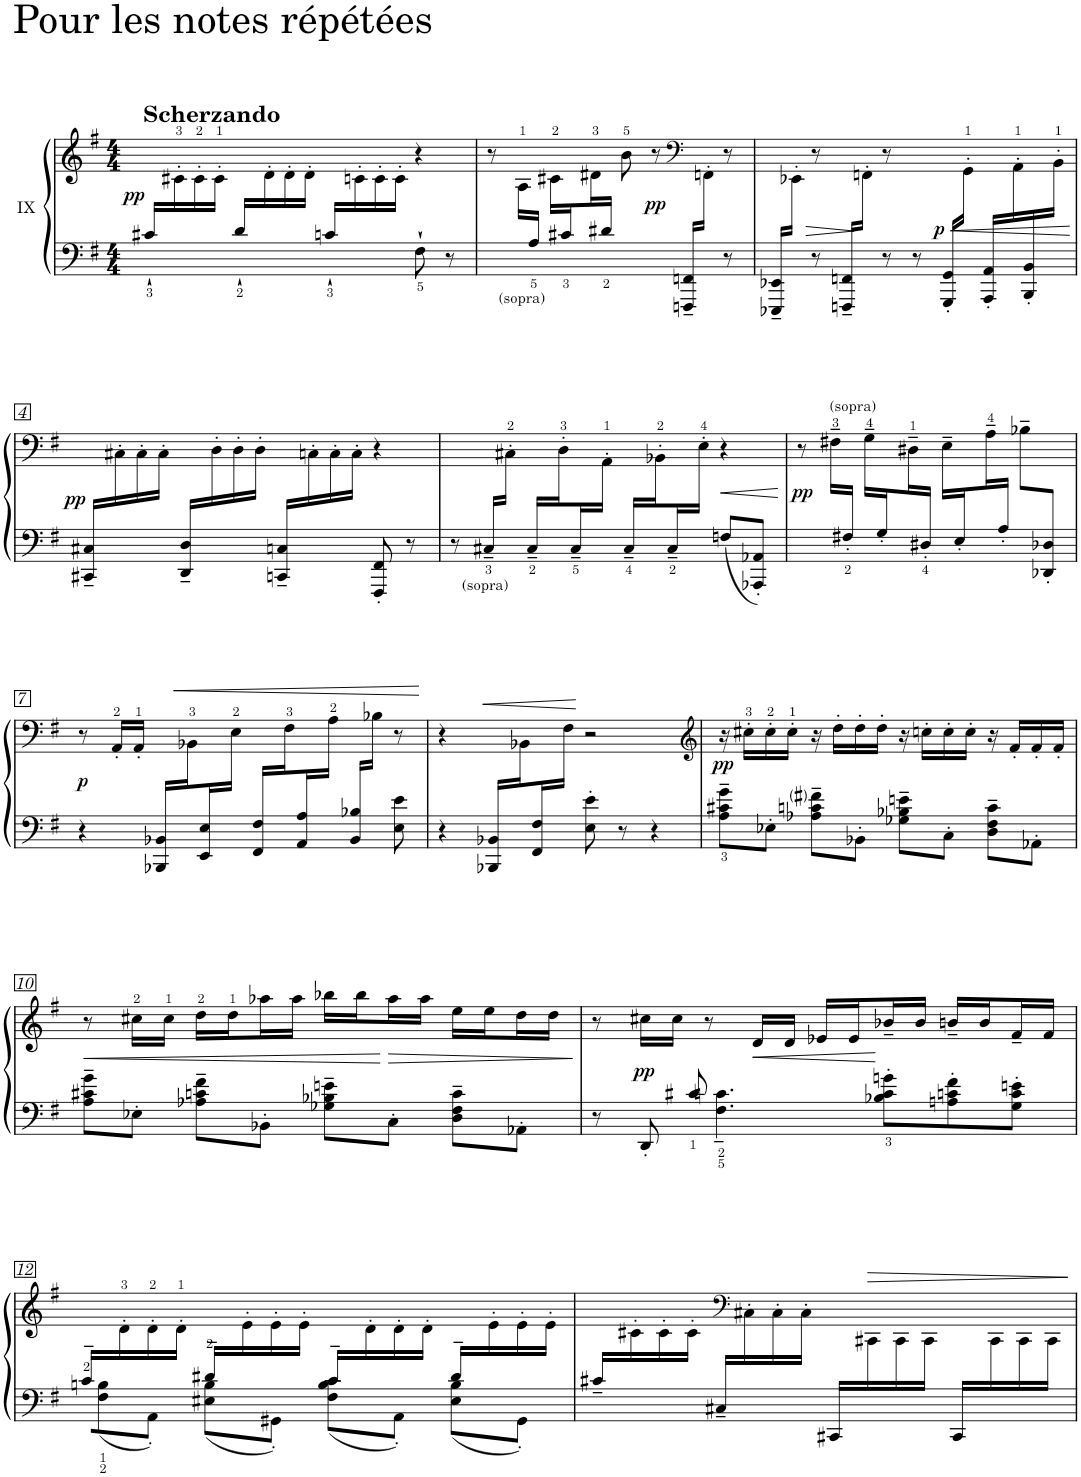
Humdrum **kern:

**kern	**kern	**dynam
*part1	*part1	*part1
*staff2	*staff1	*staff1/2
*I"IX	*	*
*clefF4	*clefG2	*
*k[f#]	*k[f#]	*
*M4/4	*M4/4	*
=1	=1	=1
*^	*	*
!	!	!LO:TX:a:B:t=Scherzando	!
!	!	!	!LO:DY:b
16c#X<`</LL	2ryy	16ryy	pp
8.ryy	.	16c#X'\	.
.	.	16c#'\	.
.	.	16c#'\JJ	.
16d<`/LL	.	16ryy	.
8.ryy	.	16d'\	.
.	.	16d'\	.
.	.	16d'\JJ	.
16cn<`/LL	4ryy	16ryy	.
4..ryy	.	16cn'\	.
.	.	16c'\	.
.	.	16c'\JJ	.
.	8F#`\	4r	.
.	8r	.	.
=2	=2	=2	=2
*	*	*^	*
!LO:TX:b:t=(sopra)	!	!	!	!
8.ryy	2ryy	8r	16ryy	.
*	*	*v	*v	*
.	.	16A\LL	.
16A</JJ	.	16ryy	.
16ryy	.	16c#X\LL	.
16c#X</J	.	16ryy	.
16ryy	.	16d#X\L	.
16d#X</JJ	.	16ryy	.
2ryy	4ryy	8b\	.
!	!	!	!LO:DY:b
.	.	8r	pp
*	*	*clefF4	*
.	16FFFn/~ 16FFn/~LL	8ryy	.
*	*	*^	*
.	16ryy	.	16FFn'\JJ	.
.	8r	8r	8ryy	.
*v	*v	*	*	*
=3	=3	=3	=3
16EEE-X/~< 16EE-X/~<LL	8ryy	16ryy	.
16ryy	.	16EE-X'\JJ	.
8r	8r	8.ryy	.
16FFFn/~ 16FFn/~LL	8ryy	.	.
16ryy	.	16FFn'\JJ	.
8r	8r	16ryy	.
*	*v	*v	*
8r	2ryy	.
!	!	!LO:HP:b=2
!	!	!LO:DY:n=1:a=2
16GGG/' 16GG/'LL	.	< p
*	*^	*
16ryy	.	16GG>'\JJ	.
16AAA/' 16AA/'LL	.	16ryy	.
16ryy	.	16AA>'\	.
16BBB/' 16BB/'	.	16ryy	.
16ryy	.	16BB>'\JJ	.
*	*v	*v	*
.	.	[
!!LO:LB:g=z
=4	=4	=4
*^	*	*
!	!	!	!LO:DY:b
16CC#X/~ 16C#X/~LL	2ryy	16ryy	pp
8.ryy	.	16C#X'\	.
.	.	16C#'\	.
.	.	16C#'\JJ	.
16DD/~ 16D/~LL	.	16ryy	.
8.ryy	.	16D'\	.
.	.	16D'\	.
.	.	16D'\JJ	.
16CCn/~ 16Cn/~LL	4ryy	16ryy	.
4..ryy	.	16Cn'\	.
.	.	16C'\	.
.	.	16C'\JJ	.
.	8FFF#/' 8FF#/'	4r	.
.	8r	.	.
=5	=5	=5	=5
*	*	*^	*
!LO:TX:b:t=(sopra)	!	!	!	!
*v	*v	*	*	*
8r	2ryy	8.ryy	.
16C#X~/LL	.	.	.
16ryy	.	16C#X>'\JJ	.
16C#~/LL	.	16ryy	.
16ryy	.	16D>'\J	.
16C#~/L	.	16ryy	.
16ryy	.	16AA>'\JJ	.
16C#~/LL	4ryy	16ryy	.
16ryy	.	16BB-X>'\J	.
16C#~</L	.	16ryy	.
16ryy	.	16E>'\JJ	.
!	!	!	!LO:HP:b
8Fn/L	4r	4ryy	<
8AAA-X/' 8AA-X/'J	.	.	.
*	*v	*v	*
.	.	[
=6	=6	=6
*^	*	*
!	!	!	!LO:DY:b
8.ryy	1ryy	8r	pp
!	!	!LO:TX:a:t=(sopra)	!
.	.	16F#X~>\LL	.
16F#X<'/JJ	.	16ryy	.
16ryy	.	16G~>\LL	.
16G'/J	.	16ryy	.
16ryy	.	16D#X~>\L	.
16D#X<'/JJ	.	16ryy	.
16ryy	.	16E~>\LL	.
16E'/J	.	16ryy	.
16ryy	.	16A~>\L	.
16A'/JJ	.	16ryy	.
8ryy	.	8B-X~>\L	.
8DD-X/' 8D-X/'J	.	8ryy	.
*v	*v	*	*
!!LO:LB:g=z
=7	=7	=7
*	*^	*
!	!	!	!LO:DY:b
4r	8r	16ryy	p
*	*v	*v	*
.	16AA'/LL	.
.	16AA'/JJ	.
!	!	!LO:HP:b
16BBB-X/ 16BB-X/LL	4ryy	<
*	*^	*
16ryy	.	16BB-X>\J	.
16EE/ 16E/L	.	16ryy	.
16ryy	.	16E>\JJ	.
16FF#/ 16F#/LL	4ryy	16ryy	.
16ryy	.	16F#>\J	.
16AA/ 16A/L	.	16ryy	.
16ryy	.	16A>\JJ	.
16BB-/ 16B-X/LL	8ryy	16ryy	.
16ryy	.	16B-X\JJ	.
8E\ 8e\	8r	8ryy	.
*	*v	*v	*
.	.	[
=8	=8	=8
*	*^	*
4r	4r	16ryy	.
!	!	!	!LO:HP:b
*	*v	*v	*
16BBB-X/ 16BB-X/LL	4ryy	<
*	*^	*
16ryy	.	16BB-X\J	.
16FF#/ 16F#/L	.	16ryy	.
16ryy	.	16F#\JJ	.
8E\' 8e\'	2r	2ryy	[
8r	.	.	.
4r	.	.	.
*	*v	*v	*
=9	=9	=9
*	*clefG2	*
!	!	!LO:DY:b
8A\~ 8c#X\~ 8g\~L	16r	pp
.	16cc#X'\LL	.
8E-X'\J	16cc#'\	.
.	16cc#'\JJ	.
8A-X\~ 8cn\~ 8f#i\~L	16r	.
.	16dd'\LL	.
8BB-X'\J	16dd'\	.
.	16dd'\JJ	.
8G-X\~ 8B-X\~ 8en\~L	16r	.
.	16ccn'\LL	.
8C'\J	16cc'\	.
.	16cc'\JJ	.
8D\~ 8F#\~ 8c\~L	16r	.
.	16f#'/LL	.
8AA-X'\J	16f#'/	.
.	16f#'/JJ	.
!!LO:LB:g=z
=10	=10	=10
!	!	!LO:HP:b
8A\~ 8c#X\~ 8g\~L	8r	<
8E-X'\J	16cc#X\LL	.
.	16cc#\JJ	.
8A-X\~ 8cn\~ 8f#\~L	16dd\LL	.
.	16dd\J	.
8BB-X'\J	16aa-X\L	.
.	16aa-\JJ	.
8G-X\~ 8B-X\~ 8en\~L	16bb-X\LL	.
.	16bb-\J	.
!	!	!LO:HP:n=1:b
8C'\J	16aa-\L	[ >
.	16aa-\JJ	.
8D\~ 8F#\~ 8c\~L	16ee\LL	.
.	16ee\J	.
8AA-X'\J	16dd\L	.
.	16dd\JJ	.
.	.	]
=11	=11	=11
*^	*	*
8r	4ryy	8r	.
!	!	!	!LO:DY:b
8DD'/	.	16cc#X\LL	pp
.	.	16cc#\JJ	.
4.F#\~ 4.cn\~	8c#X</	8r	.
!	!	!	!LO:HP:b
.	2ryy	16d/LL	<
.	.	16d/JJ	.
.	.	16e-X/LL	.
.	.	16e-/J	.
8B-X\' 8c#\' 8gn\'L	.	16b-X~/L	[
.	.	16b-/JJ	.
8An\' 8cn\' 8f#\'	.	16bn~/LL	.
.	.	16b/J	.
8G\' 8c\' 8en\'J	8ryy	16f#~/L	.
.	.	16f#/JJ	.
!!LO:LB:g=z
=12	=12	=12	=12
16c#X~>/LL	8F#\ 8Bn\L	16ryy	.
8.ryy	.	16d'>\	.
.	8AA'<\J	16d'>\	.
.	.	16d'>\JJ	.
16d#X~>/LL	8E#X\ 8B\L	16ryy	.
8.ryy	.	16e'>\	.
.	8GG#X'<\J	16e'>\	.
.	.	16e'>\JJ	.
16c#~>/LL	8F#\ 8B\ 8c#\L	16ryy	.
8.ryy	.	16d'>\	.
.	8AA'<\J	16d'>\	.
.	.	16d'>\JJ	.
16d#~>/LL	8E#\ 8B\L	16ryy	.
8.ryy	.	16e'>\	.
.	8GG#'<\J	16e'>\	.
.	.	16e'>\JJ	.
=13	=13	=13	=13
16c#X~</LL	1ryy	16ryy	.
8.ryy	.	16c#X'>\	.
.	.	16c#'>\	.
.	.	16c#'>\JJ	.
16C#X~</LL	.	16ryy	.
*	*	*clefF4	*
8.ryy	.	16C#X'>\	.
.	.	16C#'>\	.
.	.	16C#'>\JJ	.
16CC#X/LL	.	16ryy	.
!	!	!	!LO:HP:b
8.ryy	.	16CC#X\	>
.	.	16CC#\	.
.	.	16CC#\JJ	.
16CC#/LL	.	16ryy	.
8.ryy	.	16CC#\	.
.	.	16CC#\	.
.	.	16CC#\JJ	.
*v	*v	*	*
.	.	]
=	=	=
*-	*-	*-
